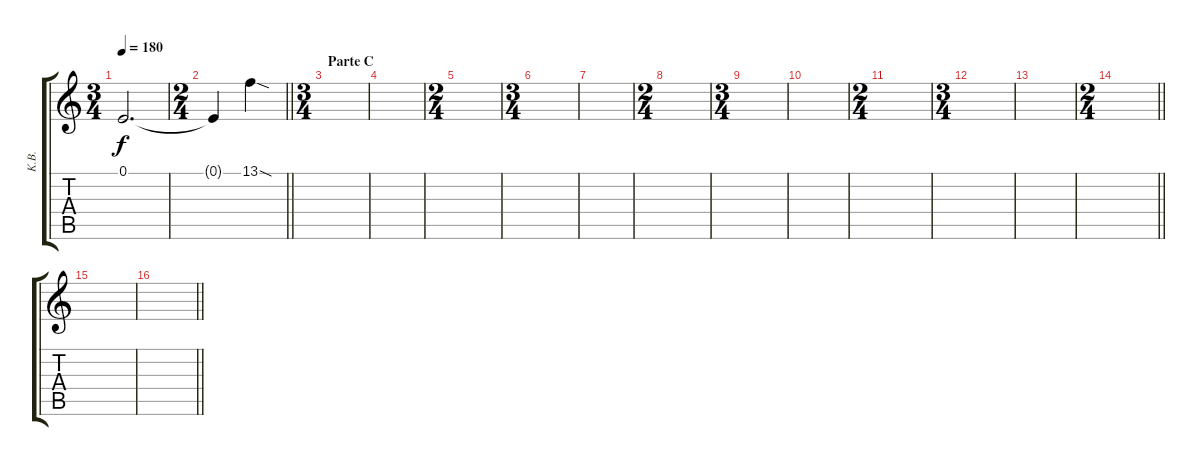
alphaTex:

\track ("K.B." "K.B.") {instrument lead1square}
\staff {score tabs}
\tuning (E4 B3 G3 D3 A2 E2) {hide}
\ts (3 4)
\tempo 180
\clef g2
\ks c
0.1{t}.2{d dy f} |
\ts (2 4)
\barLineRight lightlight
0.1{t}.4 13.1{sod}.4 |
\ts (3 4)
\section ("" "Parte C")
|
|
\ts (2 4)
|
\ts (3 4)
|
|
\ts (2 4)
|
\ts (3 4)
|
|
\ts (2 4)
|
\ts (3 4)
|
|
\ts (2 4)
\barLineRight lightlight
|
|
\barLineRight lightlight
